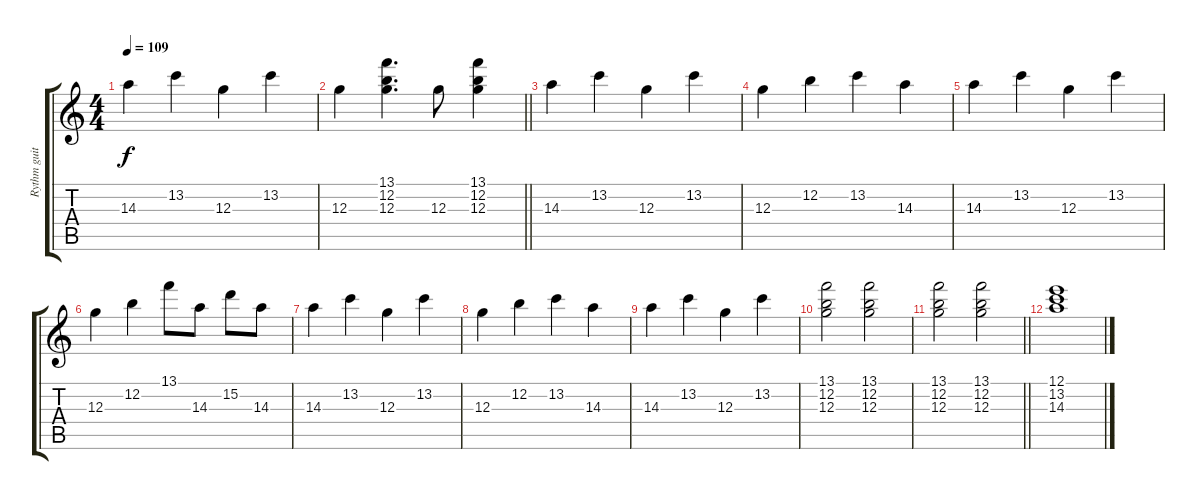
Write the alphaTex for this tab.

\track ("Rythm guitar" "Rythm guit") {instrument overdrivenguitar}
\staff {score tabs}
\tuning (E4 B3 G3 D3 A2 E2) {hide}
\ts (4 4)
\tempo 109
\clef g2
\ks c
14.3.4{dy f} 13.2.4 12.3.4 13.2.4 |
\barLineRight lightlight
12.3.4 (13.1 12.2 12.3).4{d} 12.3.8 (13.1 12.2 12.3).4 |
14.3.4 13.2.4 12.3.4 13.2.4 |
12.3.4 12.2.4 13.2.4 14.3.4 |
14.3.4 13.2.4 12.3.4 13.2.4 |
12.3.4 12.2.4 13.1.8 14.3.8 15.2.8 14.3.8 |
14.3.4 13.2.4 12.3.4 13.2.4 |
12.3.4 12.2.4 13.2.4 14.3.4 |
14.3.4 13.2.4 12.3.4 13.2.4 |
(13.1 12.2 12.3).2 (13.1 12.2 12.3).2 |
\barLineRight lightlight
(13.1 12.2 12.3).2 (13.1 12.2 12.3).2 |
(12.1 13.2 14.3).1
